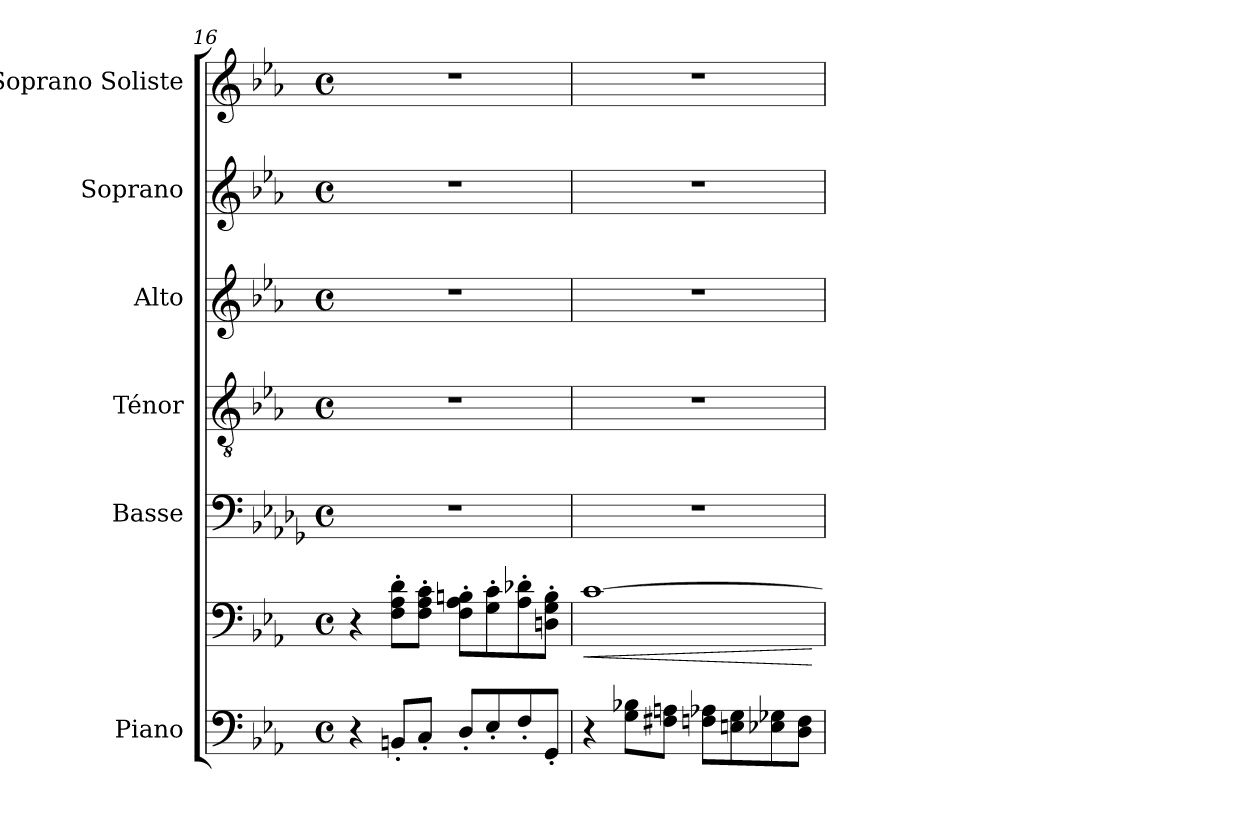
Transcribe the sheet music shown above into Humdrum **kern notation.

**kern	**kern	**dynam	**kern	**kern	**kern	**kern	**kern
*part6	*part6	*part6	*part5	*part4	*part3	*part2	*part1
*staff7	*staff6	*staff6/7	*staff5	*staff4	*staff3	*staff2	*staff1
*I"Piano	*	*	*I"Basse	*I"Ténor	*I"Alto	*I"Soprano	*I"Soprano Soliste
*I'Pno.	*	*	*I'B.	*I'T.	*I'A.	*I'S.	*
*clefF4	*clefF4	*	*clefF4	*clefGv2	*clefG2	*clefG2	*clefG2
*	*	*	*ITrd8c14	*	*	*	*
*k[b-e-a-]	*k[b-e-a-]	*	*k[b-e-a-d-g-]	*k[b-e-a-]	*k[b-e-a-]	*k[b-e-a-]	*k[b-e-a-]
*M4/4	*M4/4	*	*M4/4	*M4/4	*M4/4	*M4/4	*M4/4
*met(c)	*met(c)	*	*met(c)	*met(c)	*met(c)	*met(c)	*met(c)
=16	=16	=16	=16	=16	=16	=16	=16
4r	4r	.	1r	1r	1r	1r	1r
8BBn'/L	8F\' 8A-\' 8d\'L	.	.	.	.	.	.
8C'/J	8F\' 8A-\' 8c\'J	.	.	.	.	.	.
8D'/L	8F\' 8A-\' 8Bn\'L	.	.	.	.	.	.
8E-'/	8G\' 8c\'	.	.	.	.	.	.
8F'/	8A-\' 8d-X\'	.	.	.	.	.	.
8GG'/J	8Dn\' 8G\' 8B\'J	.	.	.	.	.	.
=17	=17	=17	=17	=17	=17	=17	=17
!	!	!LO:HP:b	!	!	!	!	!
4r	[1c	<	1r	1r	1r	1r	1r
8G\ 8B-X\L	.	.	.	.	.	.	.
8F#X\ 8An\J	.	.	.	.	.	.	.
8Fn\ 8A-X\L	.	.	.	.	.	.	.
8En\ 8G\	.	.	.	.	.	.	.
8E-X\ 8G-X\	.	.	.	.	.	.	.
8D\ 8F\J	.	.	.	.	.	.	.
.	.	[	.	.	.	.	.
=	=	=	=	=	=	=	=
*-	*-	*-	*-	*-	*-	*-	*-
